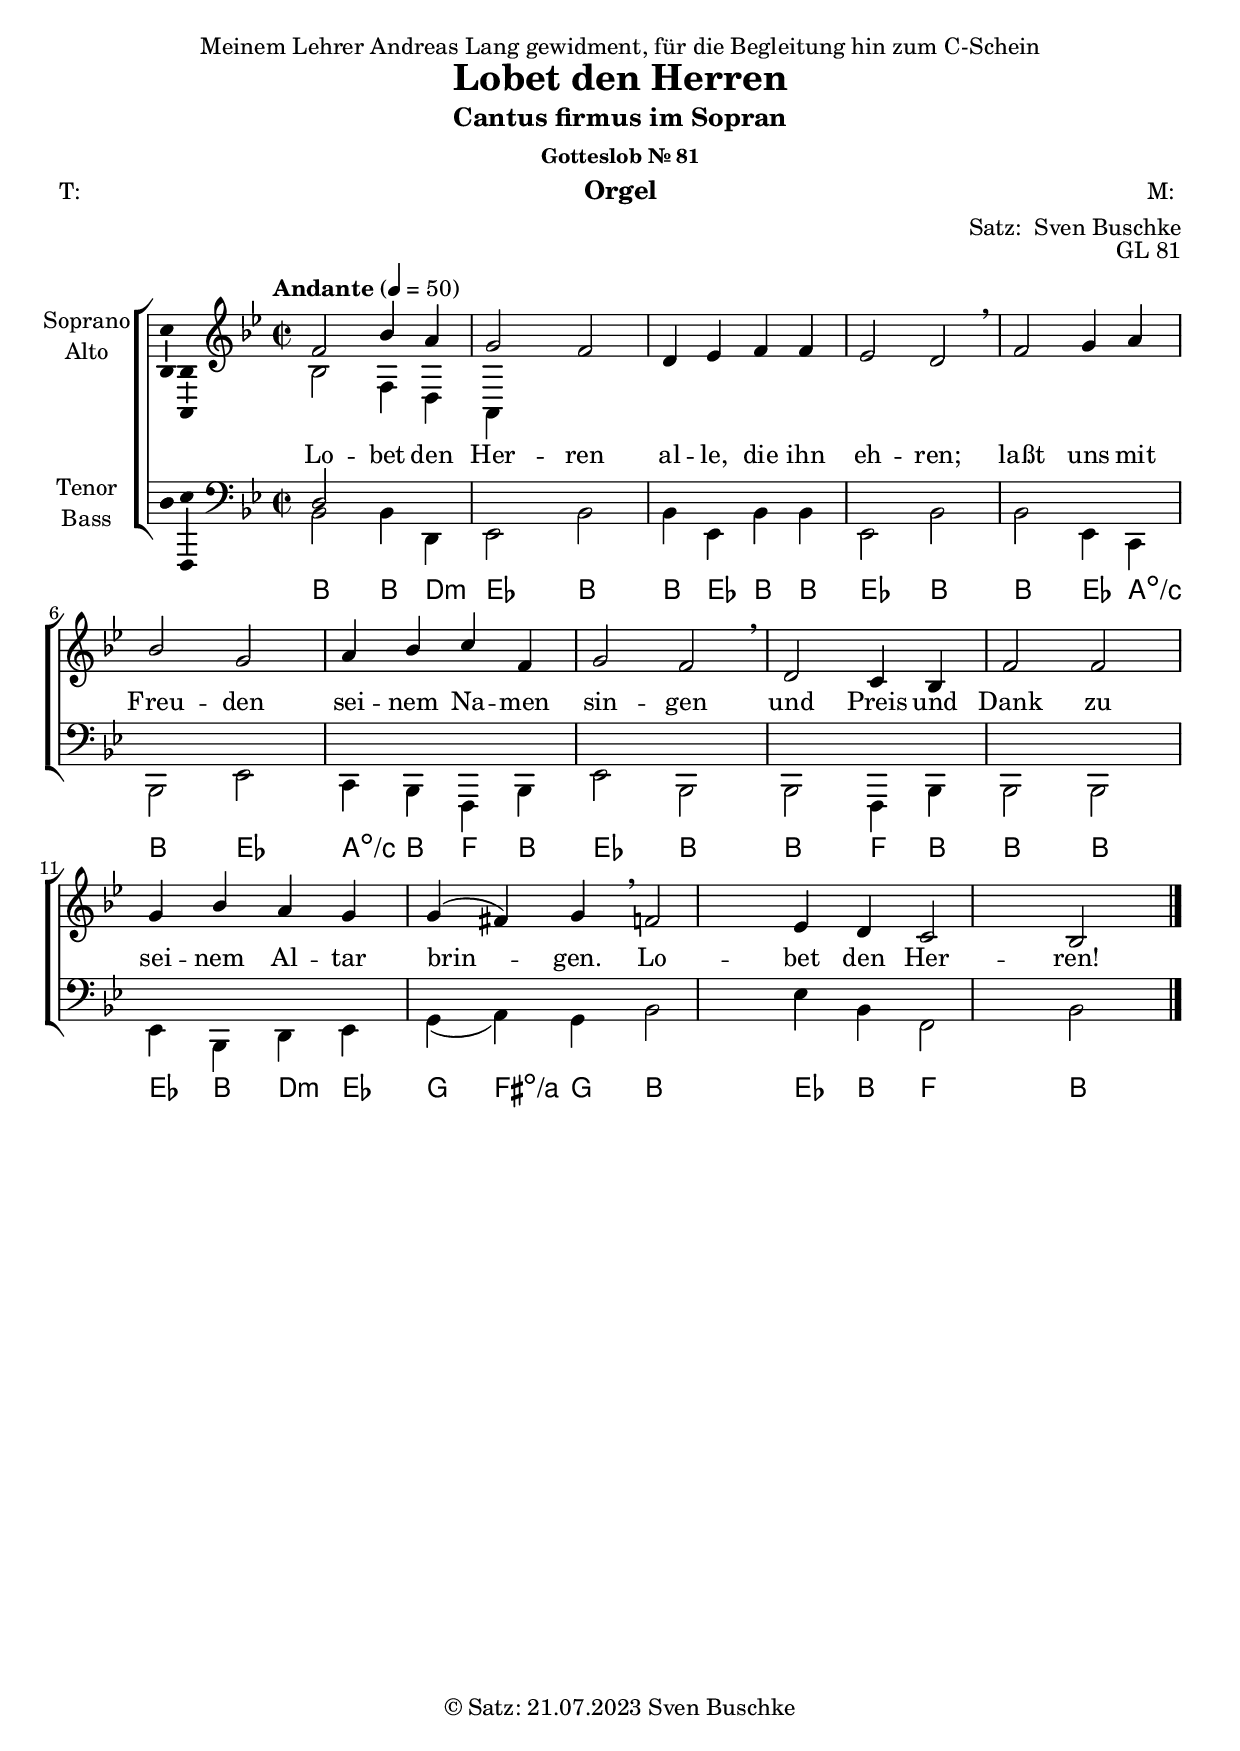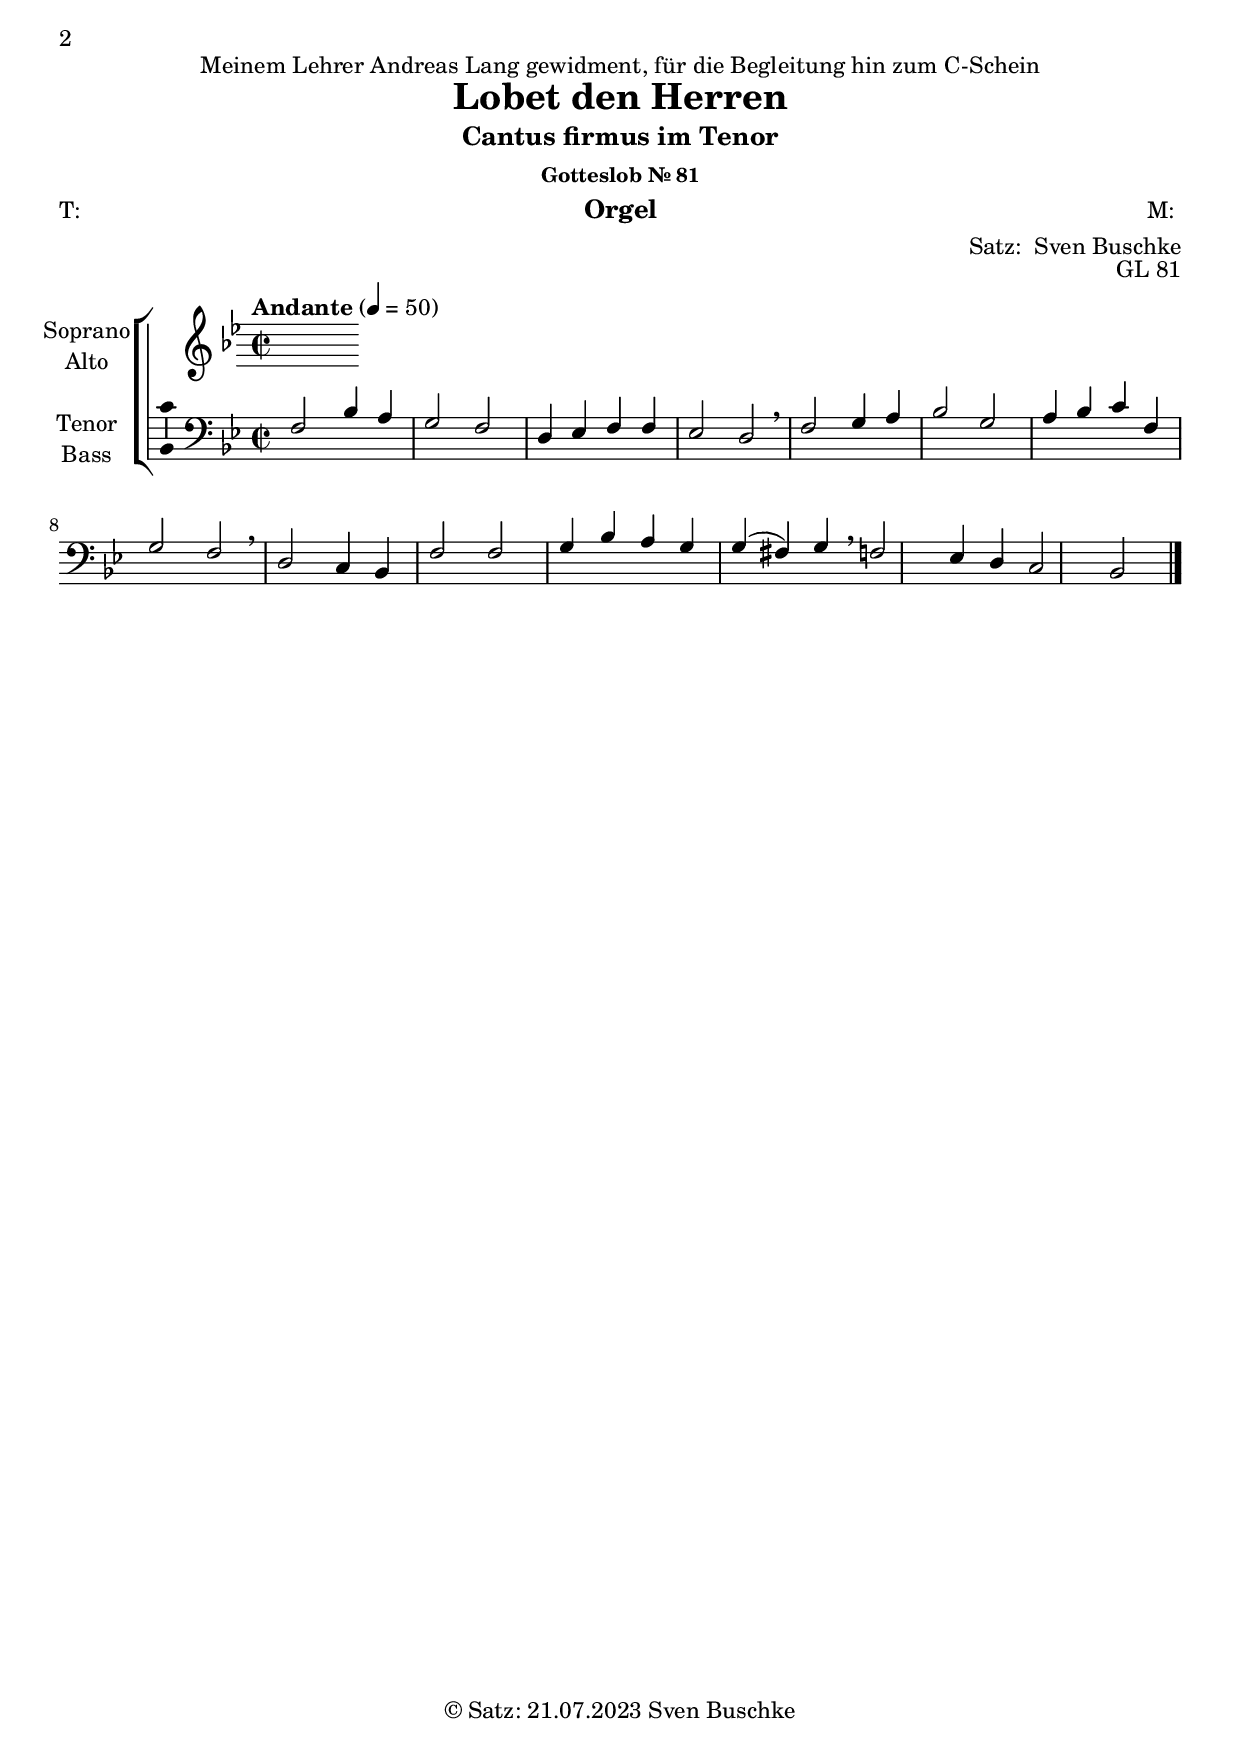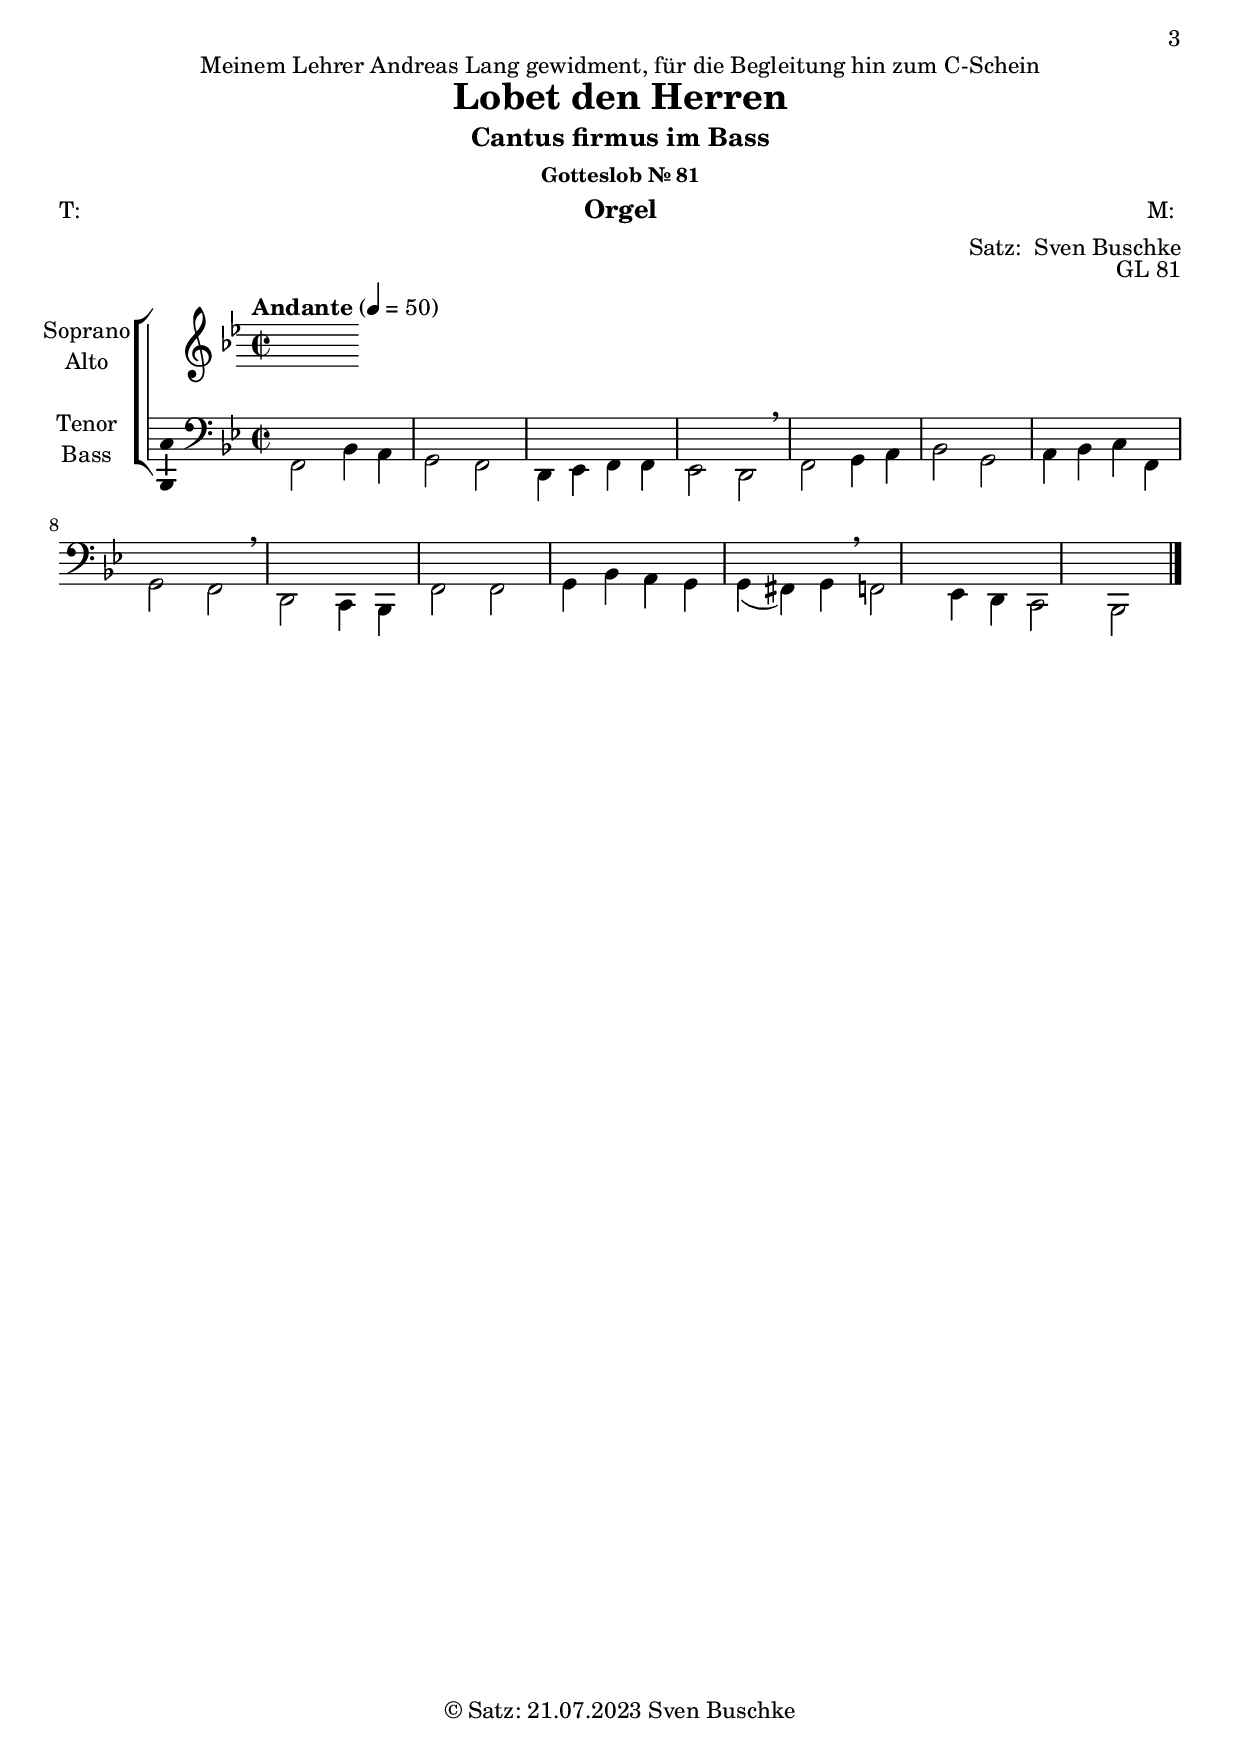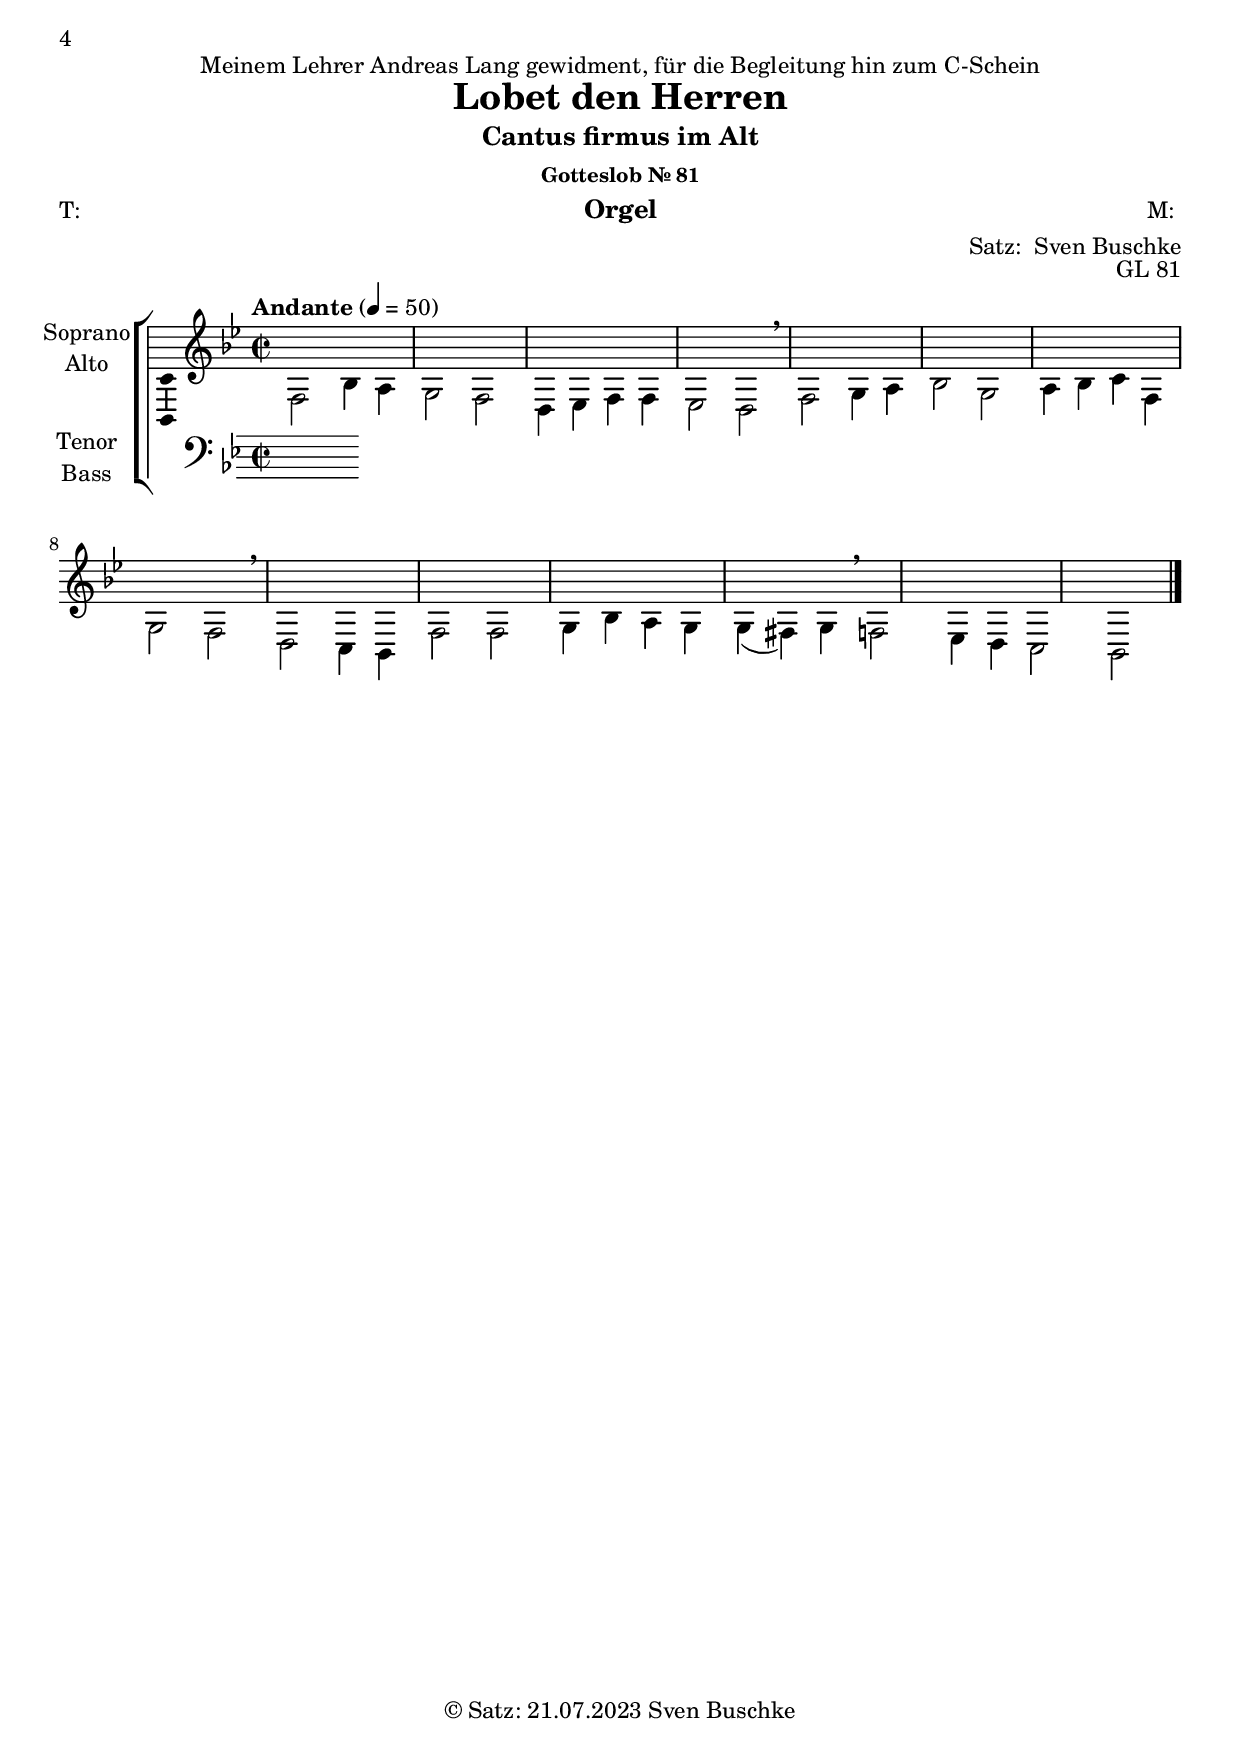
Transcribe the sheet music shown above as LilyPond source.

\version "2.24.1"
\language "english"

\include "predefined-guitar-fretboards.ly"

\header {
  dedication = "Meinem Lehrer Andreas Lang gewidment, für die Begleitung hin zum C-Schein"
  title = "Lobet den Herren"
  subsubtitle = "Gotteslob Nr. 81"
  instrument = "Orgel"
  composer = "M: "
  arranger = \markup { "Satz: " \with-url #"https://buschke.com" "Sven Buschke" }
  poet = "T: "
  meter = ""
  piece = ""
  opus = "GL 81"
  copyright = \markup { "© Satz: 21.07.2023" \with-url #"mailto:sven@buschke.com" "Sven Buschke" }
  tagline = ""
}

global = {
  \key bf \major
  \time 2/2
  \tempo "Andante" 4=50
}

scoreASoprano = \relative c'' {
  \global
  % Music follows here.
  f,2 bf4 a g2 f  d4 ef f f ef2 d\breathe
  f g4 a bf2 g a4 bf c f, g2 f\breathe
  d c4 bf f'2f g4 bf a g g(fs) g\breathe
  f2 ef4 d c2 bf
  \bar "|."
}

scoreAAlto = \relative c' {
  \global
  % Music follows here.
  bf2 f4 d a
}

scoreATenor = \relative c' {
  \global
  % Music follows here.
  d,2
}

scoreABass = \relative c' {
  \global
  % Music follows here.
  bf,2 bf4 d, ef2 bf' bf4 ef, bf' bf ef,2 bf'
  bf ef,4 c bf2 ef c4 bf f bf ef2 bf
  bf f4 bf bf2 bf ef4 bf d ef g(a)g
  bf2 ef4 bf f2 bf

}

scoreAVerse = \lyricmode {
  % Lyrics follow here.
  Lo -- bet den Her -- ren al -- le, die ihn eh -- ren;
laßt uns mit Freu -- den sei -- nem Na -- men sin -- gen
und Preis und Dank zu sei -- nem Al -- tar brin -- gen.
Lo -- bet den Her -- ren!

}

scoreAChordNames = \chordmode {
  \global
  \germanChords
  % Chords follow here.
  bf2 bf4 d:m ef2 bf bf4 ef bf bf ef2 bf
  bf ef4 a:dim/c bf2 ef a4:dim/c bf f bf ef2 bf
  bf f4 bf bf2 bf ef4 bf d:m ef g(fs:dim/a)g
  bf2 ef4 bf f2 bf
}

scoreAFigBass = \figuremode {
  \global
  % Figures follow here.

}

scoreAChoirPart = \new ChoirStaff <<
  \new Staff \with {
    midiInstrument = "choir aahs"
    instrumentName = \markup \center-column { "Soprano" "Alto" }
  } <<
    \new Voice = "soprano" \with {
      \consists "Ambitus_engraver"
    } { \voiceOne \scoreASoprano }
    \new Voice = "alto" \with {
      \consists "Ambitus_engraver"
      \override Ambitus #'X-offset = #2.0
    } { \voiceTwo \scoreAAlto }
  >>
  \new Lyrics \with {
    \override VerticalAxisGroup #'staff-affinity = #CENTER
  } \lyricsto "soprano" \scoreAVerse
  \new Staff \with {
    midiInstrument = "choir aahs"
    instrumentName = \markup \center-column { "Tenor" "Bass" }
  } <<
    \clef bass
    \new Voice = "tenor" \with {
      \consists "Ambitus_engraver"
    } { \voiceOne \scoreATenor }
    \new Voice = "bass" \with {
      \consists "Ambitus_engraver"
      \override Ambitus #'X-offset = #2.0
    } { \voiceTwo \scoreABass }
  >>
>>

scoreAChordsPart = <<
  \new ChordNames \scoreAChordNames
%   \scoreAChordNames
%   \new FretBoards \scoreAChordNames
>>

scoreABassFiguresPart = \new FiguredBass \with {
  useBassFigureExtenders = ##t
} \scoreAFigBass

\bookpart {
  \header {
      subtitle = "Cantus firmus im Sopran"
  }
  \score {
    <<
      \scoreAChoirPart
      \scoreAChordsPart
      \scoreABassFiguresPart
    >>
    \layout { }
    \midi {
      \tempo 4=100
    }
  }
}

scoreBSoprano = \relative c'' {
  \global
  % Music follows here.

}

scoreBAlto = \relative c' {
  \global
  % Music follows here.

}

scoreBTenor = \relative c' {
  \global
  % Music follows here.
  f,2 bf4 a g2 f  d4 ef f f ef2 d\breathe
  f g4 a bf2 g a4 bf c f, g2 f\breathe
  d c4 bf f'2f g4 bf a g g(fs) g\breathe
  f2 ef4 d c2 bf
  \bar "|."

}

scoreBBass = \relative c {
  \global
  % Music follows here.

}

scoreBVerse = \lyricmode {
  % Lyrics follow here.

Der unser Leben, das er uns gegeben,
in dieser Nacht so väterlich bedecket
und aus dem Schlaf uns fröhlich auferwecket:
Lobet den Herren!

Daß unsre Sinnen wir noch brauchen können
und Händ und Füße, Zung und Lippen regen,
das haben wir zu danken seinem Segen.
Lobet den Herren!

Daß Feuerflammen uns nicht allzusammen
mit unsern Häusern unversehns gefressen,
das macht’s, daß wir in seinem Schoß gesessen.
Lobet den Herren!

Daß Dieb und Räuber unser Gut und Leiber
nicht angetast’ und grausamlich verletzet,
dawider hat sein Engel sich gesetzet.
Lobet den Herren!

O treuer Hüter, Brunnen aller Güter,
ach laß doch ferner über unser Leben
bei Tag und Nacht dein Huld und Güte schweben.
Lobet den Herren!
}

scoreBChordNames = \chordmode {
  \global
  \germanChords
  % Chords follow here.

}

scoreBFigBass = \figuremode {
  \global
  % Figures follow here.

}

scoreBChoirPart = \new ChoirStaff <<
  \new Staff \with {
    midiInstrument = "choir aahs"
    instrumentName = \markup \center-column { "Soprano" "Alto" }
  } <<
    \new Voice = "soprano" \with {
      \consists "Ambitus_engraver"
    } { \voiceOne \scoreBSoprano }
    \new Voice = "alto" \with {
      \consists "Ambitus_engraver"
      \override Ambitus #'X-offset = #2.0
    } { \voiceTwo \scoreBAlto }
  >>
  \new Lyrics \with {
    \override VerticalAxisGroup #'staff-affinity = #CENTER
  } \lyricsto "soprano" \scoreBVerse
  \new Staff \with {
    midiInstrument = "choir aahs"
    instrumentName = \markup \center-column { "Tenor" "Bass" }
  } <<
    \clef bass
    \new Voice = "tenor" \with {
      \consists "Ambitus_engraver"
    } { \voiceOne \scoreBTenor }
    \new Voice = "bass" \with {
      \consists "Ambitus_engraver"
      \override Ambitus #'X-offset = #2.0
    } { \voiceTwo \scoreBBass }
  >>
>>

scoreBChordsPart = <<
  \new ChordNames \scoreBChordNames
%   \scoreBChordNames
%   \new FretBoards \scoreBChordNames
>>

scoreBBassFiguresPart = \new FiguredBass \with {
  useBassFigureExtenders = ##t
} \scoreBFigBass

\bookpart {
  \header {
      subtitle = "Cantus firmus im Tenor"
  }
  \score {
    <<
      \scoreBChoirPart
      \scoreBChordsPart
      \scoreBBassFiguresPart
    >>
    \layout { }
    \midi {
      \tempo 4=100
    }
  }
}

scoreCSoprano = \relative c'' {
  \global
  % Music follows here.

}

scoreCAlto = \relative c' {
  \global
  % Music follows here.

}

scoreCTenor = \relative c' {
  \global
  % Music follows here.

}

scoreCBass = \relative c {
  \global
  % Music follows here.
  f,2 bf4 a g2 f  d4 ef f f ef2 d\breathe
  f g4 a bf2 g a4 bf c f, g2 f\breathe
  d c4 bf f'2f g4 bf a g g(fs) g\breathe
  f2 ef4 d c2 bf
  \bar "|."

}

scoreCVerse = \lyricmode {
  % Lyrics follow here.

}

scoreCChordNames = \chordmode {
  \global
  \germanChords
  % Chords follow here.

}

scoreCFigBass = \figuremode {
  \global
  % Figures follow here.

}

scoreCChoirPart = \new ChoirStaff <<
  \new Staff \with {
    midiInstrument = "choir aahs"
    instrumentName = \markup \center-column { "Soprano" "Alto" }
  } <<
    \new Voice = "soprano" \with {
      \consists "Ambitus_engraver"
    } { \voiceOne \scoreCSoprano }
    \new Voice = "alto" \with {
      \consists "Ambitus_engraver"
      \override Ambitus #'X-offset = #2.0
    } { \voiceTwo \scoreCAlto }
  >>
  \new Lyrics \with {
    \override VerticalAxisGroup #'staff-affinity = #CENTER
  } \lyricsto "soprano" \scoreCVerse
  \new Staff \with {
    midiInstrument = "choir aahs"
    instrumentName = \markup \center-column { "Tenor" "Bass" }
  } <<
    \clef bass
    \new Voice = "tenor" \with {
      \consists "Ambitus_engraver"
    } { \voiceOne \scoreCTenor }
    \new Voice = "bass" \with {
      \consists "Ambitus_engraver"
      \override Ambitus #'X-offset = #2.0
    } { \voiceTwo \scoreCBass }
  >>
>>

scoreCChordsPart = <<
  \new ChordNames \scoreCChordNames
%   \scoreCChordNames
%   \new FretBoards \scoreCChordNames
>>

scoreCBassFiguresPart = \new FiguredBass \with {
  useBassFigureExtenders = ##t
} \scoreCFigBass

\bookpart {
  \header {
      subtitle = "Cantus firmus im Bass"
  }
  \score {
    <<
      \scoreCChoirPart
      \scoreCChordsPart
      \scoreCBassFiguresPart
    >>
    \layout { }
    \midi {
      \tempo 4=100
    }
  }
}

scoreDSoprano = \relative c'' {
  \global
  % Music follows here.

}

scoreDAlto = \relative c' {
  \global
  % Music follows here.
  f,2 bf4 a g2 f  d4 ef f f ef2 d\breathe
  f g4 a bf2 g a4 bf c f, g2 f\breathe
  d c4 bf f'2f g4 bf a g g(fs) g\breathe
  f2 ef4 d c2 bf
  \bar "|."

}

scoreDTenor = \relative c' {
  \global
  % Music follows here.

}

scoreDBass = \relative c {
  \global
  % Music follows here.

}

scoreDVerse = \lyricmode {
  % Lyrics follow here.

}

scoreDChordNames = \chordmode {
  \global
  \germanChords
  % Chords follow here.

}

scoreDFigBass = \figuremode {
  \global
  % Figures follow here.

}

scoreDChoirPart = \new ChoirStaff <<
  \new Staff \with {
    midiInstrument = "choir aahs"
    instrumentName = \markup \center-column { "Soprano" "Alto" }
  } <<
    \new Voice = "soprano" \with {
      \consists "Ambitus_engraver"
    } { \voiceOne \scoreDSoprano }
    \new Voice = "alto" \with {
      \consists "Ambitus_engraver"
      \override Ambitus #'X-offset = #2.0
    } { \voiceTwo \scoreDAlto }
  >>
  \new Lyrics \with {
    \override VerticalAxisGroup #'staff-affinity = #CENTER
  } \lyricsto "soprano" \scoreDVerse
  \new Staff \with {
    midiInstrument = "choir aahs"
    instrumentName = \markup \center-column { "Tenor" "Bass" }
  } <<
    \clef bass
    \new Voice = "tenor" \with {
      \consists "Ambitus_engraver"
    } { \voiceOne \scoreDTenor }
    \new Voice = "bass" \with {
      \consists "Ambitus_engraver"
      \override Ambitus #'X-offset = #2.0
    } { \voiceTwo \scoreDBass }
  >>
>>

scoreDChordsPart = <<
  \new ChordNames \scoreDChordNames
%   \scoreDChordNames
%   \new FretBoards \scoreDChordNames
>>

scoreDBassFiguresPart = \new FiguredBass \with {
  useBassFigureExtenders = ##t
} \scoreDFigBass

\bookpart {
  \header {
      subtitle = "Cantus firmus im Alt"
  }
  \score {
    <<
      \scoreDChoirPart
      \scoreDChordsPart
      \scoreDBassFiguresPart
    >>
    \layout { }
    \midi {
      \tempo 4=100
    }
  }
}